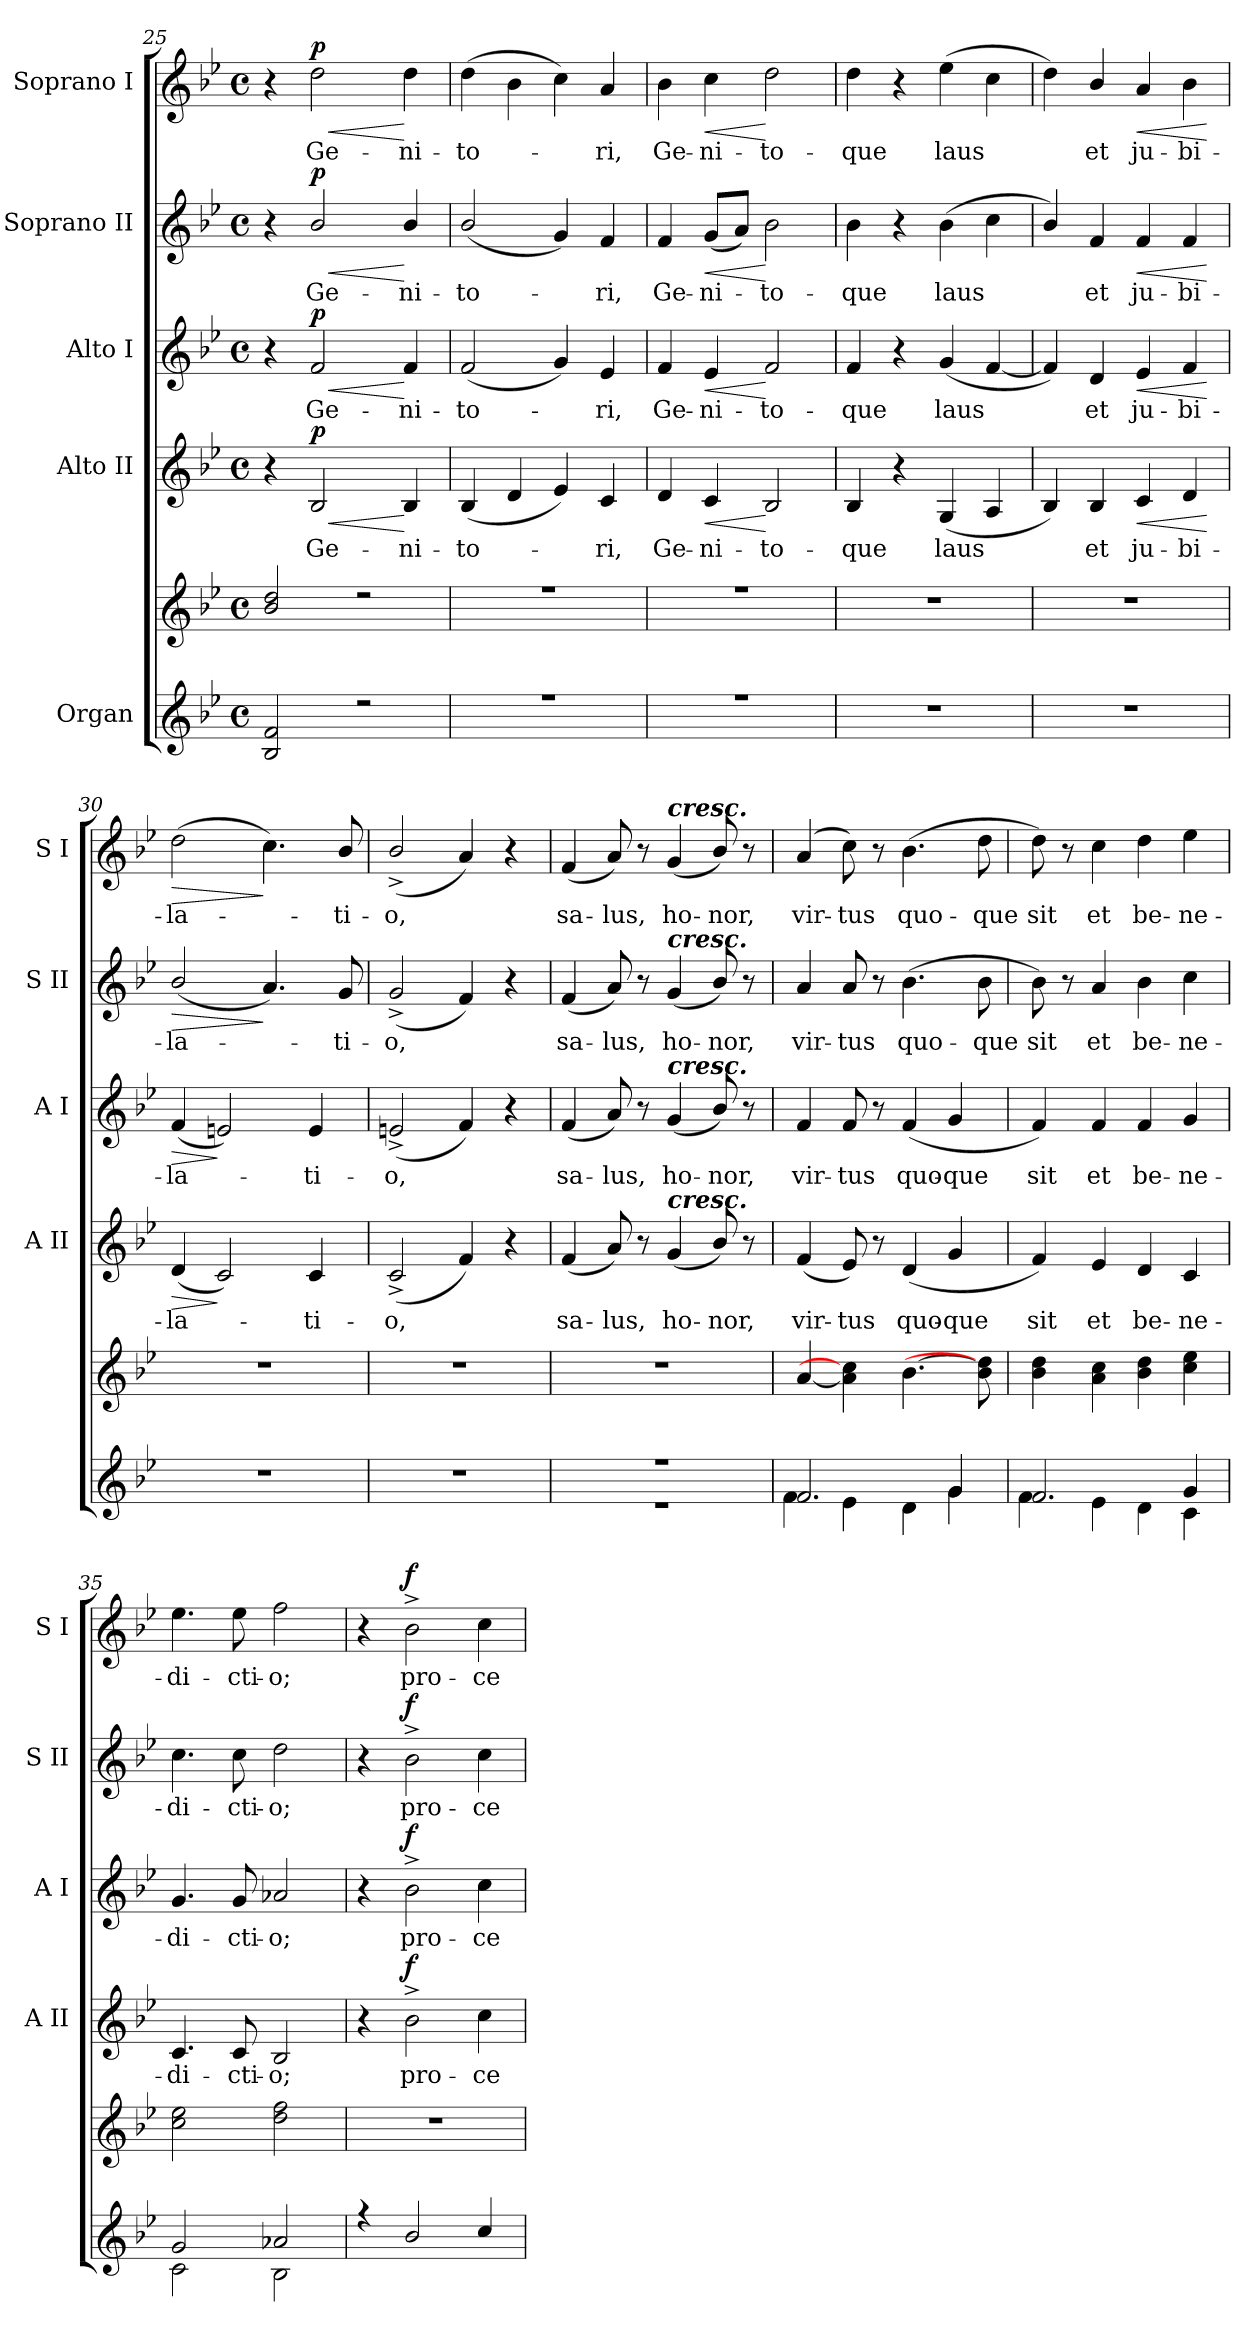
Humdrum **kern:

**kern	**kern	**kern	**text	**dynam	**kern	**text	**dynam	**kern	**text	**dynam	**kern	**text	**dynam
*part5	*part5	*part4	*part4	*part4	*part3	*part3	*part3	*part2	*part2	*part2	*part1	*part1	*part1
*staff6	*staff5	*staff4	*staff4	*staff4	*staff3	*staff3	*staff3	*staff2	*staff2	*staff2	*staff1	*staff1	*staff1
*I"Organ	*	*I"Alto II	*	*	*I"Alto I	*	*	*I"Soprano II	*	*	*I"Soprano I	*	*
*	*	*I'A II	*	*	*I'A I	*	*	*I'S II	*	*	*I'S I	*	*
*clefG2	*clefG2	*clefG2	*	*	*clefG2	*	*	*clefG2	*	*	*clefG2	*	*
*k[b-e-]	*k[b-e-]	*k[b-e-]	*	*	*k[b-e-]	*	*	*k[b-e-]	*	*	*k[b-e-]	*	*
*B-:	*B-:	*B-:	*	*	*B-:	*	*	*B-:	*	*	*B-:	*	*
*M4/4	*M4/4	*M4/4	*	*	*M4/4	*	*	*M4/4	*	*	*M4/4	*	*
*met(c)	*met(c)	*met(c)	*	*	*met(c)	*	*	*met(c)	*	*	*met(c)	*	*
=25	=25	=25	=25	=25	=25	=25	=25	=25	=25	=25	=25	=25	=25
*^	*^	*	*	*	*	*	*	*	*	*	*	*	*
2B- 2f	1ryy	2b- 2dd	1ryy	4r	.	.	4r	.	.	4r	.	.	4r	.	.
!	!	!	!	!	!LO:LY:b	!LO:HP:b	!	!LO:LY:b	!LO:HP:b	!	!LO:LY:b	!LO:HP:b	!	!LO:LY:b	!LO:HP:b
!	!	!	!	!	!	!LO:DY:n=1:b	!	!	!LO:DY:n=1:b	!	!	!LO:DY:n=1:b	!	!	!LO:DY:n=1:b
.	.	.	.	2B-	Ge-	< p	2f	Ge-	< p	2b-/	Ge-	< p	2dd	Ge-	< p
2r	.	2r	.	.	.	.	.	.	.	.	.	.	.	.	.
!	!	!	!	!	!LO:LY:b	!	!	!LO:LY:b	!	!	!LO:LY:b	!	!	!LO:LY:b	!
.	.	.	.	4B-	-ni-	[	4f	-ni-	[	4b-/	-ni-	[	4dd	-ni-	[
=26	=26	=26	=26	=26	=26	=26	=26	=26	=26	=26	=26	=26	=26	=26	=26
!	!	!	!	!	!LO:LY:b	!	!	!LO:LY:b	!	!	!LO:LY:b	!	!	!LO:LY:b	!
1r	1ryy	1r	1ryy	(<4B-	-to-	.	(<2f	-to-	.	(<2b-/	-to-	.	(>4dd	-to-	.
.	.	.	.	4d	.	.	.	.	.	.	.	.	4b-	.	.
.	.	.	.	4e-)	.	.	4g)	.	.	4g)	.	.	4cc)	.	.
!	!	!	!	!	!LO:LY:b	!	!	!LO:LY:b	!	!	!LO:LY:b	!	!	!LO:LY:b	!
.	.	.	.	4c	ri,	.	4e-	ri,	.	4f	ri,	.	4a	ri,	.
=27	=27	=27	=27	=27	=27	=27	=27	=27	=27	=27	=27	=27	=27	=27	=27
!	!	!	!	!	!LO:LY:b	!	!	!LO:LY:b	!	!	!LO:LY:b	!	!	!LO:LY:b	!
1r	1ryy	1r	1ryy	4d	Ge-	.	4f	Ge-	.	4f	Ge-	.	4b-	Ge-	.
!	!	!	!	!	!LO:LY:b	!LO:HP:b	!	!LO:LY:b	!LO:HP:b	!	!LO:LY:b	!LO:HP:b	!	!LO:LY:b	!LO:HP:b
.	.	.	.	4c	-ni-	<	4e-	-ni-	<	(<8gL	-ni-	<	4cc	-ni-	<
.	.	.	.	.	.	.	.	.	.	8aJ)	.	.	.	.	.
!	!	!	!	!	!LO:LY:b	!	!	!LO:LY:b	!	!	!LO:LY:b	!	!	!LO:LY:b	!
.	.	.	.	2B-	-to-	[	2f	-to-	[	2b-	to-	[	2dd	-to-	[
=28	=28	=28	=28	=28	=28	=28	=28	=28	=28	=28	=28	=28	=28	=28	=28
!	!	!	!	!	!LO:LY:b	!	!	!LO:LY:b	!	!	!LO:LY:b	!	!	!LO:LY:b	!
1r	2ryy	1r	2ryy	4B-	-que	.	4f	-que	.	4b-	-que	.	4dd	-que	.
.	.	.	.	4r	.	.	4r	.	.	4r	.	.	4r	.	.
!	!	!	!	!	!LO:LY:b	!	!	!LO:LY:b	!	!	!LO:LY:b	!	!	!LO:LY:b	!
.	2ryy	.	2ryy	(<4G	laus	.	(<4g	laus	.	(>4b-	laus	.	(>4ee-	laus	.
.	.	.	.	4A	.	.	[4f	.	.	4cc	.	.	4cc	.	.
=29	=29	=29	=29	=29	=29	=29	=29	=29	=29	=29	=29	=29	=29	=29	=29
1r	2ryy	1r	2ryy	4B-)	.	.	4f])	.	.	4b-/)	.	.	4dd)	.	.
!	!	!	!	!	!LO:LY:b	!	!	!LO:LY:b	!	!	!LO:LY:b	!	!	!LO:LY:b	!
.	.	.	.	4B-	et	.	4d	et	.	4f	et	.	4b-/	et	.
!	!	!	!	!	!LO:LY:b	!LO:HP:b	!	!LO:LY:b	!LO:HP:b	!	!LO:LY:b	!LO:HP:b	!	!LO:LY:b	!LO:HP:b
.	2ryy	.	2ryy	4c	ju-	<	4e-	ju-	<	4f	ju-	<	4a	ju-	<
!	!	!	!	!	!LO:LY:b	!	!	!LO:LY:b	!	!	!LO:LY:b	!	!	!LO:LY:b	!
.	.	.	.	4d	-bi-	.	4f	-bi-	.	4f	-bi-	.	4b-	-bi-	.
*v	*v	*	*	*	*	*	*	*	*	*	*	*	*	*	*
*	*v	*v	*	*	*	*	*	*	*	*	*	*	*	*
.	.	.	.	[	.	.	[	.	.	[	.	.	[
=30	=30	=30	=30	=30	=30	=30	=30	=30	=30	=30	=30	=30	=30
*^	*^	*	*	*	*	*	*	*	*	*	*	*	*
!	!	!	!	!	!LO:LY:b	!LO:HP:b	!	!LO:LY:b	!LO:HP:b	!	!LO:LY:b	!LO:HP:b	!	!LO:LY:b	!LO:HP:b
1r	2ryy	1r	2ryy	(<4d	-la-	>	(<4f	-la-	>	(<2b-/	-la-	>	(>2dd	-la-	>
.	.	.	.	2c)	.	]	2en)	.	]	.	.	.	.	.	.
.	2ryy	.	2ryy	.	.	.	.	.	.	4.a)	.	]	4.cc)	.	]
!	!	!	!	!	!LO:LY:b	!	!	!LO:LY:b	!	!	!	!	!	!	!
.	.	.	.	4c	ti-	.	4e	ti-	.	.	.	.	.	.	.
!	!	!	!	!	!	!	!	!	!	!	!LO:LY:b	!	!	!LO:LY:b	!
.	.	.	.	.	.	.	.	.	.	8g	ti-	.	8b-/	ti-	.
*	*	*v	*v	*	*	*	*	*	*	*	*	*	*	*	*
!!LO:LB:g=z
=31	=31	=31	=31	=31	=31	=31	=31	=31	=31	=31	=31	=31	=31	=31
!	!	!	!	!LO:LY:b	!	!	!LO:LY:b	!	!	!LO:LY:b	!	!	!LO:LY:b	!
1r	2ryy	1r	(2c^	-o,	.	(<2en^	-o,	.	(<2g^	-o,	.	(<2b-^/	-o,	.
.	2ryy	.	4f)	.	.	4f)	.	.	4f)	.	.	4a)	.	.
.	.	.	4r	.	.	4r	.	.	4r	.	.	4r	.	.
=32	=32	=32	=32	=32	=32	=32	=32	=32	=32	=32	=32	=32	=32	=32
!	!	!	!	!LO:LY:b	!	!	!LO:LY:b	!	!	!LO:LY:b	!	!	!LO:LY:b	!
1r	1r	1r	(<4f	sa-	.	(<4f	sa-	.	(<4f	sa-	.	(<4f	sa-	.
!	!	!	!	!LO:LY:b	!	!	!LO:LY:b	!	!	!LO:LY:b	!	!	!LO:LY:b	!
.	.	.	8a)	-lus,	.	8a)	-lus,	.	8a)	-lus,	.	8a)	-lus,	.
.	.	.	8r	.	.	8r	.	.	8r	.	.	8r	.	.
!	!	!	!	!	!	!	!	!	!	!	!	!LO:TX:a:Bi:t=cresc.	!	!
!	!	!	!	!	!	!	!	!	!LO:TX:a:Bi:t=cresc.	!	!	!	!	!
!	!	!	!	!	!	!LO:TX:a:Bi:t=cresc.	!	!	!	!	!	!	!	!
!	!	!	!LO:TX:a:Bi:t=cresc.	!	!	!	!	!	!	!	!	!	!	!
!	!	!	!	!LO:LY:b	!	!	!LO:LY:b	!	!	!LO:LY:b	!	!	!LO:LY:b	!
.	.	.	(<4g	ho-	.	(<4g	ho-	.	(<4g	ho-	.	(<4g	ho-	.
!	!	!	!	!LO:LY:b	!	!	!LO:LY:b	!	!	!LO:LY:b	!	!	!LO:LY:b	!
.	.	.	8b-/)	-nor,	.	8b-/)	-nor,	.	8b-/)	-nor,	.	8b-/)	-nor,	.
.	.	.	8r	.	.	8r	.	.	8r	.	.	8r	.	.
=33	=33	=33	=33	=33	=33	=33	=33	=33	=33	=33	=33	=33	=33	=33
!	!	!	!	!LO:LY:b	!	!	!LO:LY:b	!	!	!LO:LY:b	!	!	!LO:LY:b	!
2.f	4f\	[4a	(<4f	vir-	.	4f	vir-	.	4a	vir-	.	(<4a	vir-	.
!	!	!	!	!LO:LY:b	!	!	!LO:LY:b	!	!	!LO:LY:b	!	!	!LO:LY:b	!
.	4e-\	4a] 4cc]	8e-)	-tus	.	8f	-tus	.	8a	-tus	.	8cc)	-tus	.
.	.	.	8r	.	.	8r	.	.	8r	.	.	8r	.	.
!	!	!	!	!LO:LY:b	!	!	!LO:LY:b	!	!	!LO:LY:b	!	!	!LO:LY:b	!
.	4d\	[4.b-	(<4d	quo-	.	(<4f	quo-	.	(>4.b-	quo-	.	(>4.b-	quo-	.
!	!	!	!	!LO:LY:b	!	!	!LO:LY:b	!	!	!	!	!	!	!
4g	4g\	.	4g	-que	.	4g	-que	.	.	.	.	.	.	.
!	!	!	!	!	!	!	!	!	!	!LO:LY:b	!	!	!LO:LY:b	!
.	.	8b-] 8dd]	.	.	.	.	.	.	8b-	-que	.	8dd	-que	.
=34	=34	=34	=34	=34	=34	=34	=34	=34	=34	=34	=34	=34	=34	=34
!	!	!	!	!LO:LY:b	!	!	!LO:LY:b	!	!	!LO:LY:b	!	!	!LO:LY:b	!
2.f	4f\	4b- 4dd	4f)	sit	.	4f)	sit	.	8b-)	sit	.	8dd)	sit	.
.	.	.	.	.	.	.	.	.	8r	.	.	8r	.	.
!	!	!	!	!LO:LY:b	!	!	!LO:LY:b	!	!	!LO:LY:b	!	!	!LO:LY:b	!
.	4e-\	4a 4cc	4e-	et	.	4f	et	.	4a	et	.	4cc	et	.
!	!	!	!	!LO:LY:b	!	!	!LO:LY:b	!	!	!LO:LY:b	!	!	!LO:LY:b	!
.	4d\	4b- 4dd	4d	be-	.	4f	be-	.	4b-	be-	.	4dd	be-	.
!	!	!	!	!LO:LY:b	!	!	!LO:LY:b	!	!	!LO:LY:b	!	!	!LO:LY:b	!
4g	4c\	4cc 4ee-	4c	-ne-	.	4g	-ne-	.	4cc	-ne-	.	4ee-	-ne-	.
=35	=35	=35	=35	=35	=35	=35	=35	=35	=35	=35	=35	=35	=35	=35
!	!	!	!	!LO:LY:b	!	!	!LO:LY:b	!	!	!LO:LY:b	!	!	!LO:LY:b	!
2g	2c\	2cc 2ee-	4.c	-di-	.	4.g	-di-	.	4.cc	-di-	.	4.ee-	-di-	.
!	!	!	!	!LO:LY:b	!	!	!LO:LY:b	!	!	!LO:LY:b	!	!	!LO:LY:b	!
.	.	.	8c	-cti-	.	8g	-cti-	.	8cc	-cti-	.	8ee-	-cti-	.
!	!	!	!	!LO:LY:b	!	!	!LO:LY:b	!	!	!LO:LY:b	!	!	!LO:LY:b	!
2a-X	2B-\	2dd 2ff	2B-	-o;	.	2a-X	-o;	.	2dd	-o;	.	2ff	-o;	.
=36	=36	=36	=36	=36	=36	=36	=36	=36	=36	=36	=36	=36	=36	=36
4r	1ryy	1r	4r	.	.	4r	.	.	4r	.	.	4r	.	.
!	!	!	!	!LO:LY:b	!LO:DY:b	!	!LO:LY:b	!LO:DY:b	!	!LO:LY:b	!LO:DY:b	!	!LO:LY:b	!LO:DY:b
2b-	.	.	2b-^	pro-	f	2b-^	pro-	f	2b-^	pro-	f	2b-^	pro-	f
!	!	!	!	!LO:LY:b	!	!	!LO:LY:b	!	!	!LO:LY:b	!	!	!LO:LY:b	!
4cc	.	.	4cc	-ce-	.	4cc	-ce-	.	4cc	-ce-	.	4cc	-ce-	.
*v	*v	*	*	*	*	*	*	*	*	*	*	*	*	*
=	=	=	=	=	=	=	=	=	=	=	=	=	=
*-	*-	*-	*-	*-	*-	*-	*-	*-	*-	*-	*-	*-	*-
